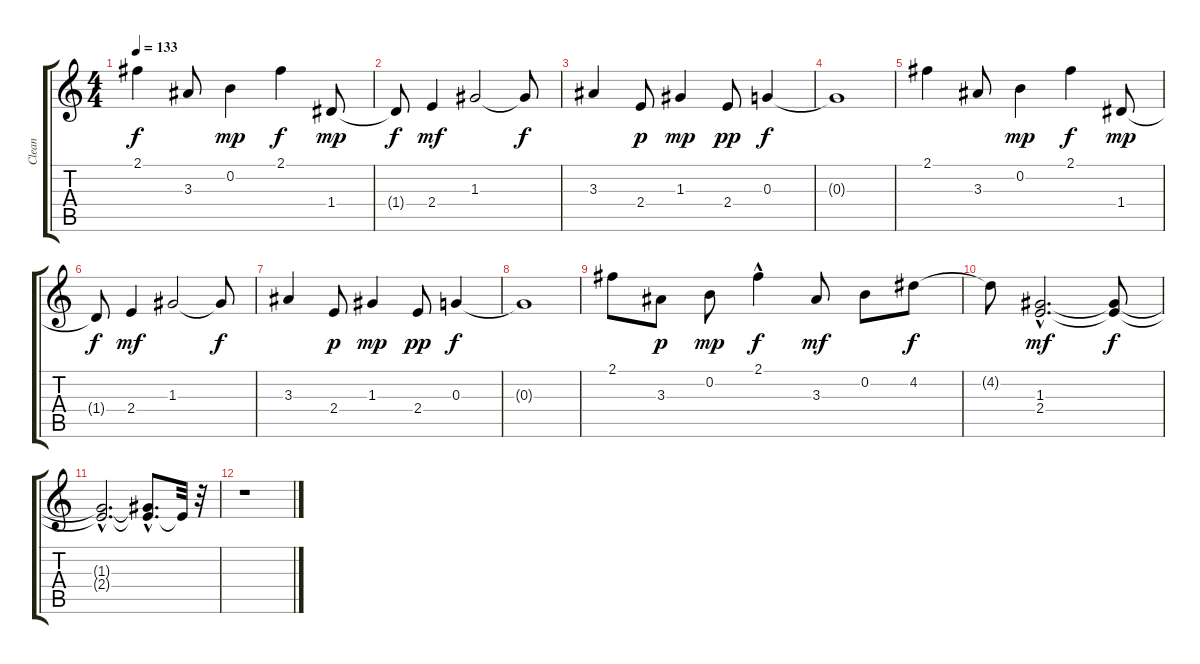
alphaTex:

\track ("Clean" "Clean") {instrument electricguitarclean}
\staff {score tabs}
\tuning (E4 B3 G3 D3 A2 E2) {hide}
\ts (4 4)
\tempo 133
\clef g2
\ks c
2.1.4{dy f} 3.3.8 0.2.4{dy mp} 2.1.4{dy f} 1.4.8{dy mp} |
1.4{t}.8{dy f} 2.4.4{dy mf} 1.3.2 1.3{t}.8{dy f} |
3.3.4 2.4.8{dy p} 1.3.4{dy mp} 2.4.8{dy pp} 0.3.4{dy f} |
0.3{t}.1 |
2.1.4 3.3.8 0.2.4{dy mp} 2.1.4{dy f} 1.4.8{dy mp} |
1.4{t}.8{dy f} 2.4.4{dy mf} 1.3.2 1.3{t}.8{dy f} |
3.3.4 2.4.8{dy p} 1.3.4{dy mp} 2.4.8{dy pp} 0.3.4{dy f} |
0.3{t}.1 |
2.1.8 3.3.8{dy p} 0.2.8{dy mp} 2.1{hac}.4{dy f} 3.3.8{dy mf} 0.2.8 4.2.8{dy f} |
4.2{t}.8 (1.3{hac} 2.4{hac}).2{d dy mf} (1.3{t} 2.4{t}).8{dy f} |
(1.3{hac t} 2.4{hac t}).2{d} (1.3{hac t} 2.4{hac t}).8{d} 2.4{t}.32 r.32 |
r.1
